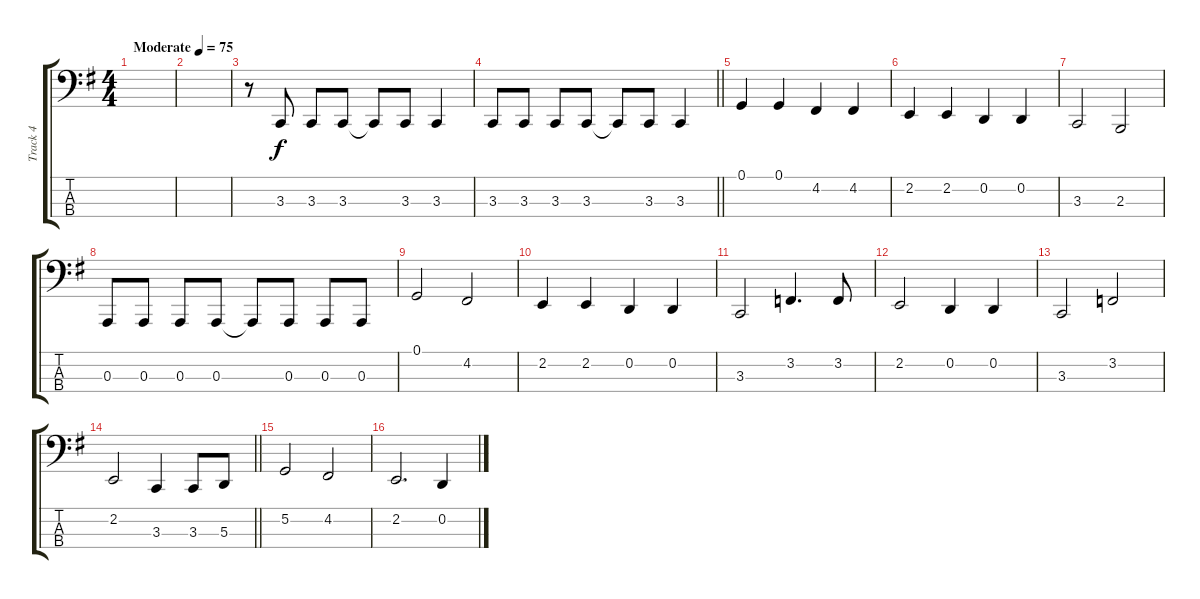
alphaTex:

\track ("Track 4" "Track 4") {instrument acousticgrandpiano}
\staff {score tabs}
\tuning (G2 D2 A1 E1) {hide}
\ts (4 4)
\tempo (75 "Moderate")
\clef f4
\ks g
|
|
r.8 3.3.8 3.3.8 3.3.8 3.3{t}.8 3.3.8 3.3.4 |
\barLineRight lightlight
3.3.8 3.3.8 3.3.8 3.3.8 3.3{t}.8 3.3.8 3.3.4 |
0.1.4 0.1.4 4.2.4 4.2.4 |
2.2.4 2.2.4 0.2.4 0.2.4 |
3.3.2 2.3.2 |
0.3.8 0.3.8 0.3.8 0.3.8 0.3{t}.8 0.3.8 0.3.8 0.3.8 |
0.1.2 4.2.2 |
2.2.4 2.2.4 0.2.4 0.2.4 |
3.3.2 3.2.4{d} 3.2.8 |
2.2.2 0.2.4 0.2.4 |
3.3.2 3.2.2 |
\barLineRight lightlight
2.2.2 3.3.4 3.3.8 5.3.8 |
5.2.2 4.2.2 |
2.2.2{d} 0.2.4
